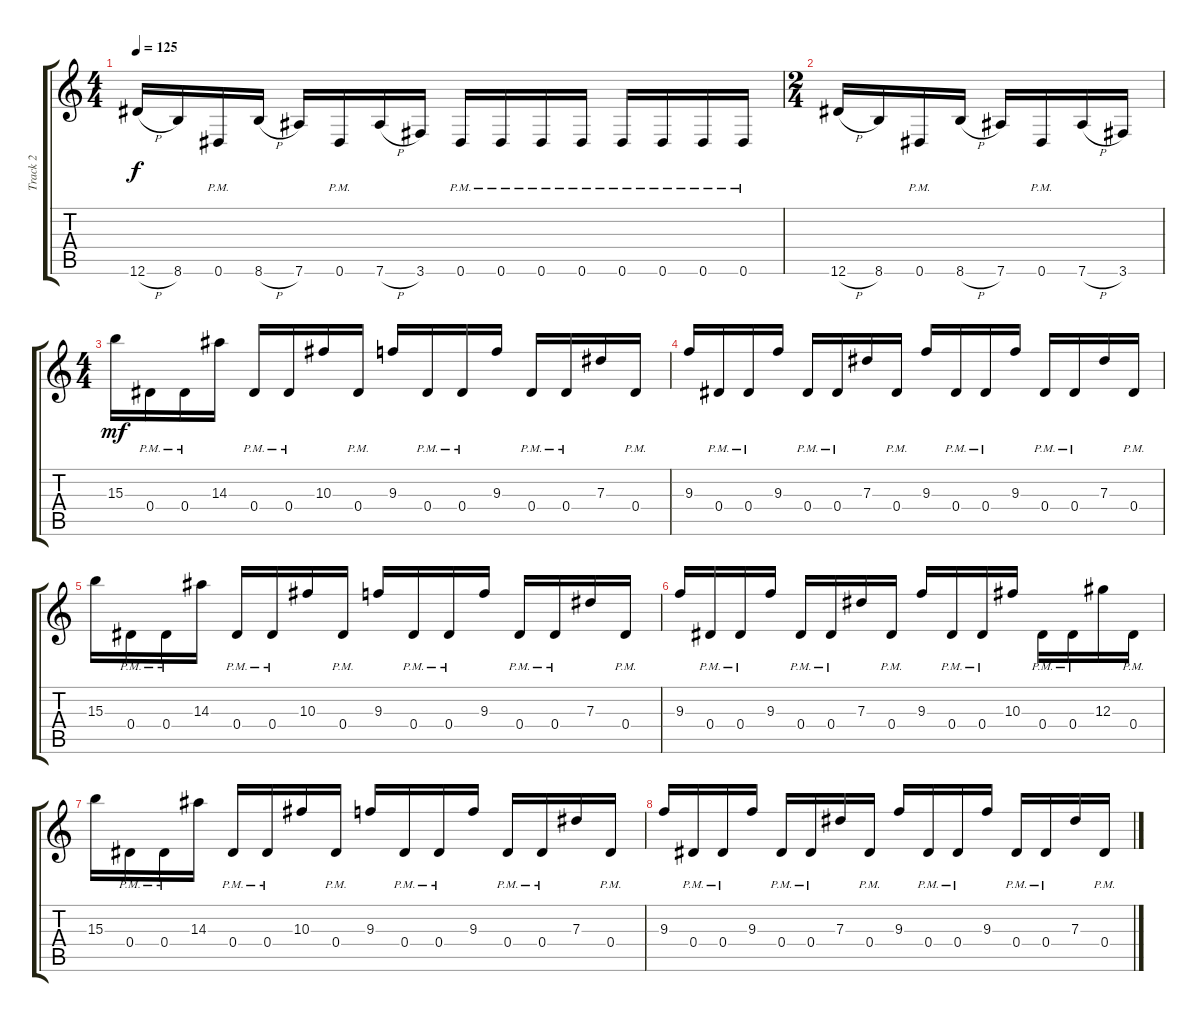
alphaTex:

\track ("Track 2" "Track 2") {instrument distortionguitar}
\staff {score tabs}
\tuning (F4 C4 Ab3 Eb3 Bb2 Eb2) {hide}
\ts (4 4)
\tempo 125
\clef g2
\ks c
12.6{h}.16{dy f} 8.6.16 0.6{pm}.16 8.6{h}.16 7.6.16 0.6{pm}.16 7.6{h}.16 3.6.16 0.6{pm}.16 0.6{pm}.16 0.6{pm}.16 0.6{pm}.16 0.6{pm}.16 0.6{pm}.16 0.6{pm}.16 0.6{pm}.16 |
\ts (2 4)
12.6{h}.16 8.6.16 0.6{pm}.16 8.6{h}.16 7.6.16 0.6{pm}.16 7.6{h}.16 3.6.16 |
\ts (4 4)
15.3.16{dy mf} 0.4{pm}.16 0.4{pm}.16 14.3.16 0.4{pm}.16 0.4{pm}.16 10.3.16 0.4{pm}.16 9.3.16 0.4{pm}.16 0.4{pm}.16 9.3.16 0.4{pm}.16 0.4{pm}.16 7.3.16 0.4{pm}.16 |
9.3.16 0.4{pm}.16 0.4{pm}.16 9.3.16 0.4{pm}.16 0.4{pm}.16 7.3.16 0.4{pm}.16 9.3.16 0.4{pm}.16 0.4{pm}.16 9.3.16 0.4{pm}.16 0.4{pm}.16 7.3.16 0.4{pm}.16 |
15.3.16 0.4{pm}.16 0.4{pm}.16 14.3.16 0.4{pm}.16 0.4{pm}.16 10.3.16 0.4{pm}.16 9.3.16 0.4{pm}.16 0.4{pm}.16 9.3.16 0.4{pm}.16 0.4{pm}.16 7.3.16 0.4{pm}.16 |
9.3.16 0.4{pm}.16 0.4{pm}.16 9.3.16 0.4{pm}.16 0.4{pm}.16 7.3.16 0.4{pm}.16 9.3.16 0.4{pm}.16 0.4{pm}.16 10.3.16 0.4{pm}.16 0.4{pm}.16 12.3.16 0.4{pm}.16 |
15.3.16 0.4{pm}.16 0.4{pm}.16 14.3.16 0.4{pm}.16 0.4{pm}.16 10.3.16 0.4{pm}.16 9.3.16 0.4{pm}.16 0.4{pm}.16 9.3.16 0.4{pm}.16 0.4{pm}.16 7.3.16 0.4{pm}.16 |
9.3.16 0.4{pm}.16 0.4{pm}.16 9.3.16 0.4{pm}.16 0.4{pm}.16 7.3.16 0.4{pm}.16 9.3.16 0.4{pm}.16 0.4{pm}.16 9.3.16 0.4{pm}.16 0.4{pm}.16 7.3.16 0.4{pm}.16
